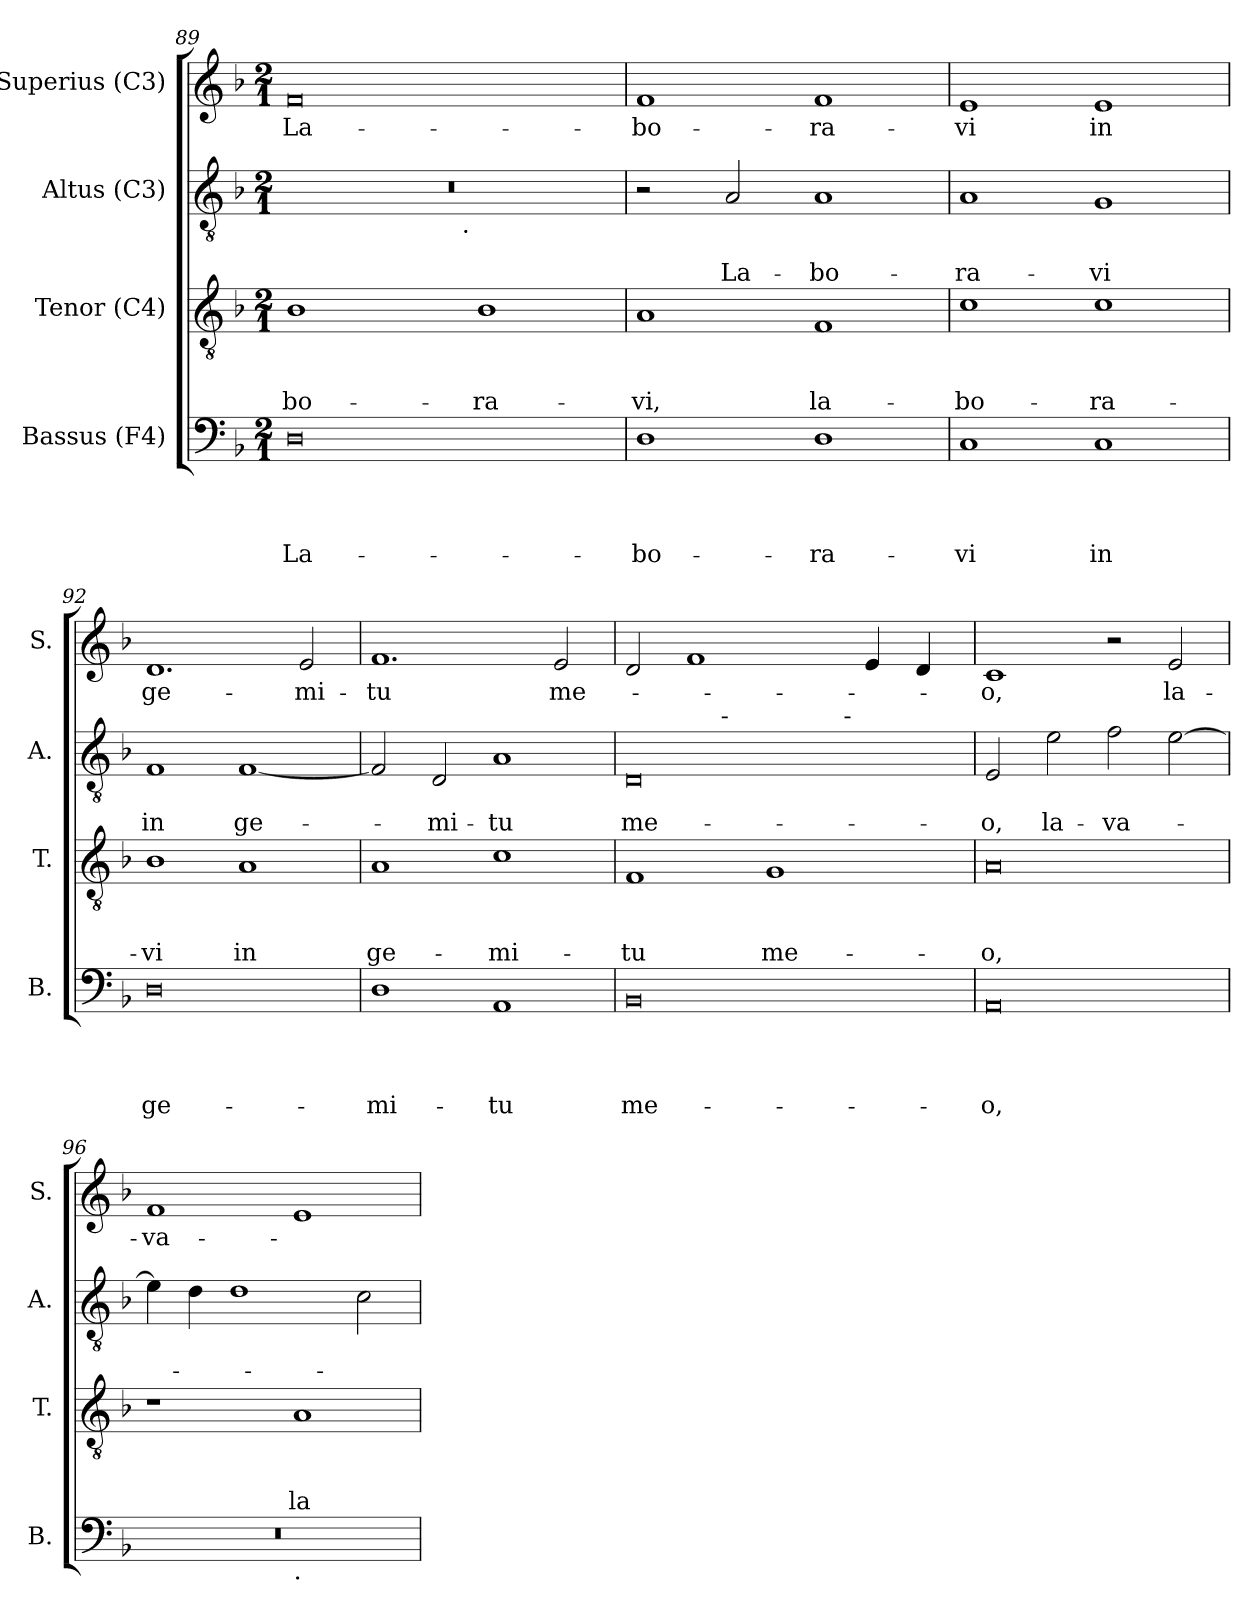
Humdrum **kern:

**kern	**text	**text	**text	**text	**kern	**text	**text	**text	**kern	**text	**text	**kern	**text
*part4	*part4	*part4	*part4	*part4	*part3	*part3	*part3	*part3	*part2	*part2	*part2	*part1	*part1
*staff4	*staff4	*staff4	*staff4	*staff4	*staff3	*staff3	*staff3	*staff3	*staff2	*staff2	*staff2	*staff1	*staff1
*I"Bassus (F4)	*	*	*	*	*I"Tenor (C4)	*	*	*	*I"Altus (C3)	*	*	*I"Superius (C3)	*
*I'B.	*	*	*	*	*I'T.	*	*	*	*I'A.	*	*	*I'S.	*
*clefF4	*	*	*	*	*clefGv2	*	*	*	*clefGv2	*	*	*clefG2	*
*k[b-]	*	*	*	*	*k[b-]	*	*	*	*k[b-]	*	*	*k[b-]	*
*F:	*	*	*	*	*F:	*	*	*	*F:	*	*	*F:	*
*M2/1	*	*	*	*	*M2/1	*	*	*	*M2/1	*	*	*M2/1	*
=89	=89	=89	=89	=89	=89	=89	=89	=89	=89	=89	=89	=89	=89
!	!	!	!	!LO:LY:b:rj	!	!	!	!LO:LY:b	!	!	!	!	!LO:LY:b:rj
*	*	*	*	*	*	*	*	*	*^	*	*	*	*
0D	.	.	.	La-	1B-	.	.	-bo-	0r	2ryy	.	.	0f	La-
.	.	.	.	.	.	.	.	.	.	4...ryy	.	.	.	.
!	!	!	!	!	!	!	!	!	!	!LO:TX:b:t=.	!	!	!	!
.	.	.	.	.	.	.	.	.	.	1ryy	.	.	.	.
!	!	!	!	!	!	!	!	!LO:LY:b	!	!	!	!	!	!
.	.	.	.	.	1B-	.	.	-ra-	.	.	.	.	.	.
.	.	.	.	.	.	.	.	.	.	32ryy	.	.	.	.
=90	=90	=90	=90	=90	=90	=90	=90	=90	=90	=90	=90	=90	=90	=90
!	!	!	!	!LO:LY:b	!	!	!	!LO:LY:b	!	!	!	!	!	!LO:LY:b
*	*	*	*	*	*	*	*	*	*v	*v	*	*	*	*
1D	.	.	.	-bo-	1A	.	.	-vi,	2r	.	.	1f	-bo-
!	!	!	!	!	!	!	!	!	!	!	!LO:LY:b	!	!
.	.	.	.	.	.	.	.	.	2A/	.	La-	.	.
!	!	!	!	!LO:LY:b	!	!	!	!LO:LY:b	!	!	!LO:LY:b	!	!LO:LY:b
1D	.	.	.	-ra-	1F	.	.	la-	1A	.	-bo-	1f	-ra-
=91	=91	=91	=91	=91	=91	=91	=91	=91	=91	=91	=91	=91	=91
!	!	!	!	!LO:LY:b	!	!	!	!LO:LY:b	!	!	!LO:LY:b	!	!LO:LY:b
1C	.	.	.	-vi	1c	.	.	-bo-	1A	.	-ra-	1e	-vi
!	!	!	!	!LO:LY:b	!	!	!	!LO:LY:b	!	!	!LO:LY:b	!	!LO:LY:b
1C	.	.	.	in	1c	.	.	-ra-	1G	.	-vi	1e	in
=92	=92	=92	=92	=92	=92	=92	=92	=92	=92	=92	=92	=92	=92
!	!	!	!	!LO:LY:b:rj	!	!	!	!LO:LY:b	!	!	!LO:LY:b	!	!LO:LY:b
0D	.	.	.	ge-	1B-	.	.	-vi	1F	.	in	1.d	ge-
!	!	!	!	!	!	!	!	!LO:LY:b	!	!	!LO:LY:b	!	!
.	.	.	.	.	1A	.	.	in	[<1F	.	ge-	.	.
!	!	!	!	!	!	!	!	!	!	!	!	!	!LO:LY:b
.	.	.	.	.	.	.	.	.	.	.	.	2e/	-mi-
=93	=93	=93	=93	=93	=93	=93	=93	=93	=93	=93	=93	=93	=93
!	!	!	!	!LO:LY:b	!	!	!	!LO:LY:b	!	!	!	!	!LO:LY:b
1D	.	.	.	-mi-	1A	.	.	ge-	2F/]	.	.	1.f	-tu
!	!	!	!	!	!	!	!	!	!	!	!LO:LY:b	!	!
.	.	.	.	.	.	.	.	.	2D/	.	-mi-	.	.
!	!	!	!	!LO:LY:b	!	!	!	!LO:LY:b	!	!	!LO:LY:b	!	!
1AA	.	.	.	-tu	1c	.	.	-mi-	1A	.	-tu	.	.
!	!	!	!	!	!	!	!	!	!	!	!	!	!LO:LY:b
.	.	.	.	.	.	.	.	.	.	.	.	2e/	me-
!!LO:LB:g=z
=94	=94	=94	=94	=94	=94	=94	=94	=94	=94	=94	=94	=94	=94
!	!	!	!	!LO:LY:b:rj	!	!	!	!LO:LY:b	!	!	!LO:LY:b:rj	!	!
*	*	*	*	*	*	*	*	*	*^	*	*	*	*
*	*	*	*	*	*	*	*	*	*	*^	*	*	*	*
0BB-	.	.	.	me-	1F	.	.	-tu	0D	2ryy	1ryy	.	me-	2d/	.
.	.	.	.	.	.	.	.	.	.	8.ryy	.	.	.	1f	.
!	!	!	!	!	!	!	!	!	!	!LO:TX:a:t=-	!	!	!	!	!
.	.	.	.	.	.	.	.	.	.	1ryy	.	.	.	.	.
!	!	!	!	!	!	!	!	!LO:LY:b	!	!	!	!	!	!	!
.	.	.	.	.	1G	.	.	me-	.	.	4ryy	.	.	.	.
.	.	.	.	.	.	.	.	.	.	.	8ryy	.	.	.	.
.	.	.	.	.	.	.	.	.	.	.	32ryy	.	.	.	.
!	!	!	!	!	!	!	!	!	!	!	!LO:TX:a:t=-	!	!	!	!
.	.	.	.	.	.	.	.	.	.	.	2ryy	.	.	.	.
.	.	.	.	.	.	.	.	.	.	.	.	.	.	4e/	.
.	.	.	.	.	.	.	.	.	.	4ryy	.	.	.	.	.
.	.	.	.	.	.	.	.	.	.	.	.	.	.	4d/	.
.	.	.	.	.	.	.	.	.	.	.	16.ryy	.	.	.	.
.	.	.	.	.	.	.	.	.	.	16ryy	.	.	.	.	.
=95	=95	=95	=95	=95	=95	=95	=95	=95	=95	=95	=95	=95	=95	=95	=95
!	!	!	!	!LO:LY:b:rj	!	!	!	!LO:LY:b:rj	!	!	!	!	!LO:LY:b	!	!LO:LY:b
*	*	*	*	*	*	*	*	*	*v	*v	*v	*	*	*	*
0AA	.	.	.	-o,	0A	.	.	-o,	2E/	.	-o,	1c	-o,
!	!	!	!	!	!	!	!	!	!	!	!LO:LY:b	!	!
.	.	.	.	.	.	.	.	.	2e\	.	la-	.	.
!	!	!	!	!	!	!	!	!	!	!	!LO:LY:b	!	!
.	.	.	.	.	.	.	.	.	2f\	.	-va-	2r	.
!	!	!	!	!	!	!	!	!	!	!	!	!	!LO:LY:b
.	.	.	.	.	.	.	.	.	[>2e\	.	.	2e/	la-
=96	=96	=96	=96	=96	=96	=96	=96	=96	=96	=96	=96	=96	=96
!	!	!	!	!	!	!	!	!	!	!	!	!	!LO:LY:b
*^	*	*	*	*	*	*	*	*	*	*	*	*	*
0r	1ryy	.	.	.	.	1r	.	.	.	4e\]	.	.	1f	-va-
.	.	.	.	.	.	.	.	.	.	4d\	.	.	.	.
.	.	.	.	.	.	.	.	.	.	1d	.	.	.	.
!	!LO:TX:b:t=.	!	!	!	!	!	!	!	!	!	!	!	!	!
!	!	!	!	!	!	!	!	!	!LO:LY:b	!	!	!	!	!
.	1ryy	.	.	.	.	1A	.	.	la-	.	.	.	1e	.
.	.	.	.	.	.	.	.	.	.	2c\	.	.	.	.
*v	*v	*	*	*	*	*	*	*	*	*	*	*	*	*
=	=	=	=	=	=	=	=	=	=	=	=	=	=
*-	*-	*-	*-	*-	*-	*-	*-	*-	*-	*-	*-	*-	*-
